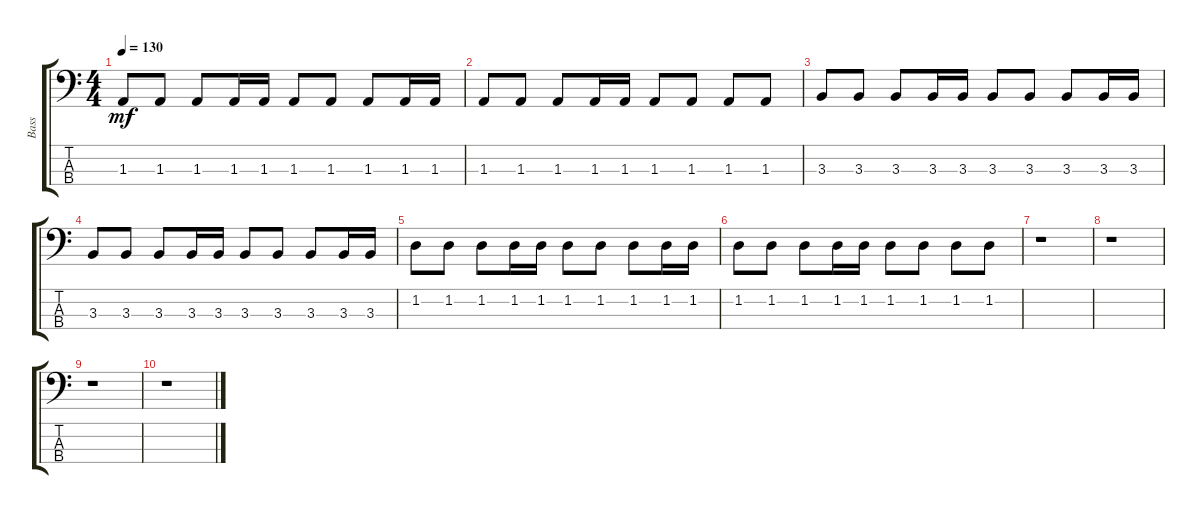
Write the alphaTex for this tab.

\track ("Bass" "Bass") {instrument electricbasspick}
\staff {score tabs}
\tuning (Gb2 Db2 Ab1 Eb1) {hide}
\ts (4 4)
\tempo 130
\clef f4
\ks c
1.3.8{dy mf} 1.3.8 1.3.8 1.3.16 1.3.16 1.3.8 1.3.8 1.3.8 1.3.16 1.3.16 |
1.3.8 1.3.8 1.3.8 1.3.16 1.3.16 1.3.8 1.3.8 1.3.8 1.3.8 |
3.3.8 3.3.8 3.3.8 3.3.16 3.3.16 3.3.8 3.3.8 3.3.8 3.3.16 3.3.16 |
3.3.8 3.3.8 3.3.8 3.3.16 3.3.16 3.3.8 3.3.8 3.3.8 3.3.16 3.3.16 |
1.2.8 1.2.8 1.2.8 1.2.16 1.2.16 1.2.8 1.2.8 1.2.8 1.2.16 1.2.16 |
1.2.8 1.2.8 1.2.8 1.2.16 1.2.16 1.2.8 1.2.8 1.2.8 1.2.8 |
r.1 |
r.1 |
r.1 |
r.1
